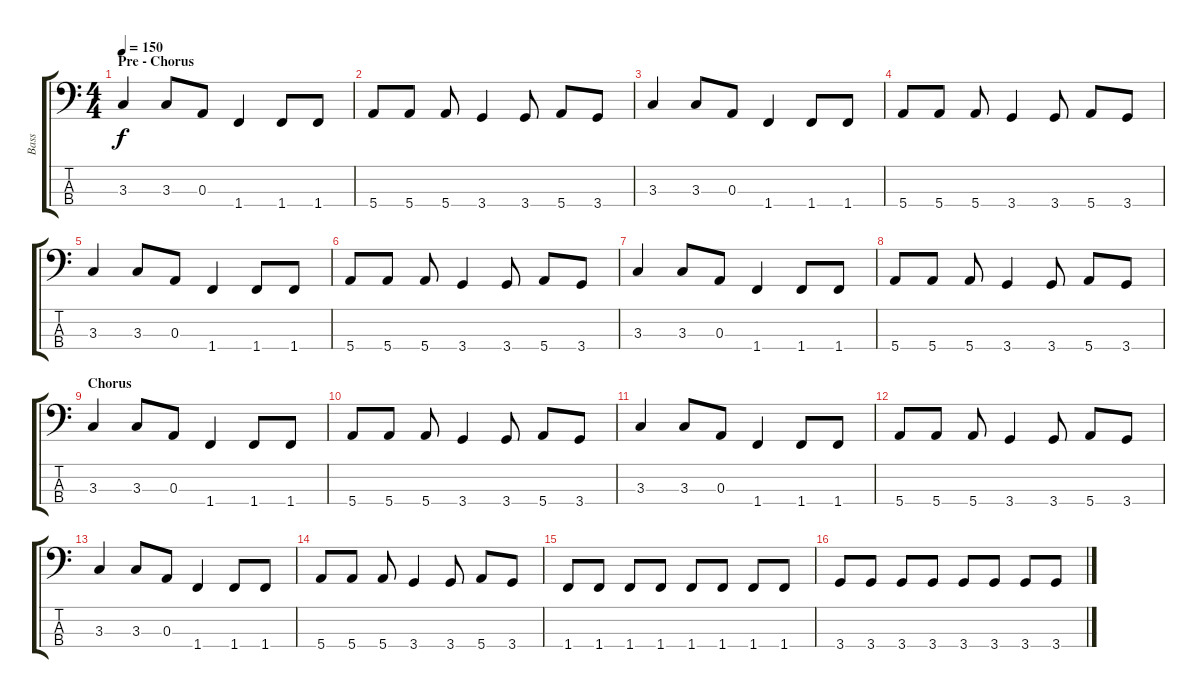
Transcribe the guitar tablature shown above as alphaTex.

\track ("Bass" "Bass") {instrument electricbasspick}
\staff {score tabs}
\tuning (G2 D2 A1 E1) {hide}
\ts (4 4)
\section ("" "Pre - Chorus")
\tempo 150
\clef f4
\ks c
3.3.4{dy f volume 13} 3.3.8 0.3.8 1.4.4 1.4.8 1.4.8 |
5.4.8 5.4.8 5.4.8 3.4.4 3.4.8 5.4.8 3.4.8 |
3.3.4 3.3.8 0.3.8 1.4.4 1.4.8 1.4.8 |
5.4.8 5.4.8 5.4.8 3.4.4 3.4.8 5.4.8 3.4.8 |
3.3.4 3.3.8 0.3.8 1.4.4 1.4.8 1.4.8 |
5.4.8 5.4.8 5.4.8 3.4.4 3.4.8 5.4.8 3.4.8 |
3.3.4 3.3.8 0.3.8 1.4.4 1.4.8 1.4.8 |
5.4.8 5.4.8 5.4.8 3.4.4 3.4.8 5.4.8 3.4.8 |
\section ("" "Chorus")
3.3.4 3.3.8 0.3.8 1.4.4 1.4.8 1.4.8 |
5.4.8 5.4.8 5.4.8 3.4.4 3.4.8 5.4.8 3.4.8 |
3.3.4 3.3.8 0.3.8 1.4.4 1.4.8 1.4.8 |
5.4.8 5.4.8 5.4.8 3.4.4 3.4.8 5.4.8 3.4.8 |
3.3.4 3.3.8 0.3.8 1.4.4 1.4.8 1.4.8 |
5.4.8 5.4.8 5.4.8 3.4.4 3.4.8 5.4.8 3.4.8 |
1.4.8 1.4.8 1.4.8 1.4.8 1.4.8 1.4.8 1.4.8 1.4.8 |
3.4.8 3.4.8 3.4.8 3.4.8 3.4.8 3.4.8 3.4.8 3.4.8
